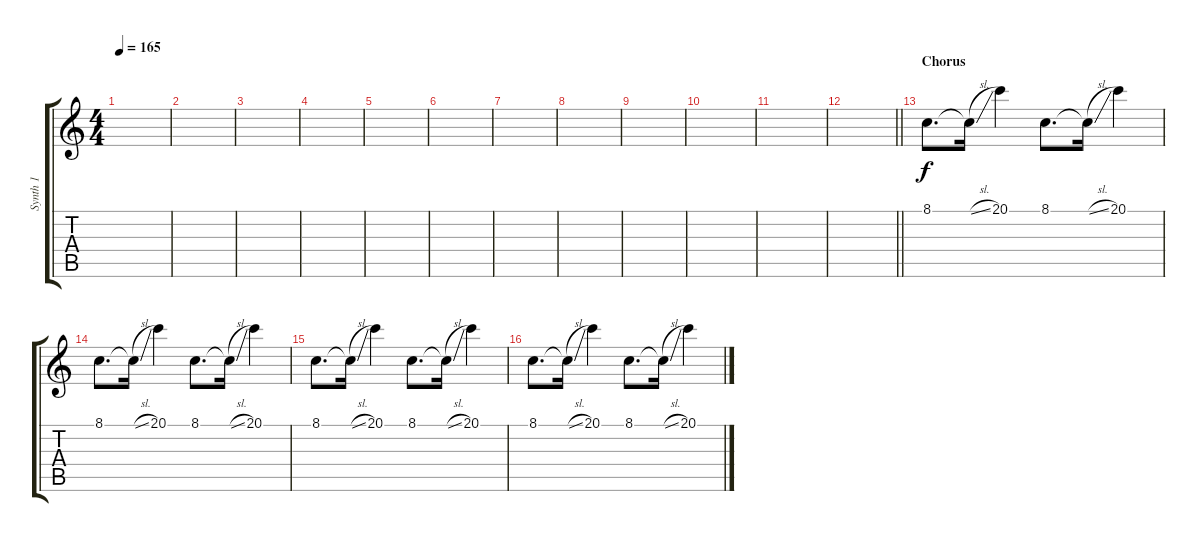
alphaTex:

\track ("Synth 1" "Synth 1") {instrument lead1square}
\staff {score tabs}
\tuning (E4 B3 G3 D3 A2 E2) {hide}
\ts (4 4)
\tempo 165
\clef g2
\ks c
|
|
|
|
|
|
|
|
|
|
|
\barLineRight lightlight
|
\section ("" "Chorus")
8.1.8{d} 8.1{sl t}.16 20.1.4 8.1.8{d} 8.1{sl t}.16 20.1.4 |
8.1.8{d} 8.1{sl t}.16 20.1.4 8.1.8{d} 8.1{sl t}.16 20.1.4 |
8.1.8{d} 8.1{sl t}.16 20.1.4 8.1.8{d} 8.1{sl t}.16 20.1.4 |
8.1.8{d} 8.1{sl t}.16 20.1.4 8.1.8{d} 8.1{sl t}.16 20.1.4
